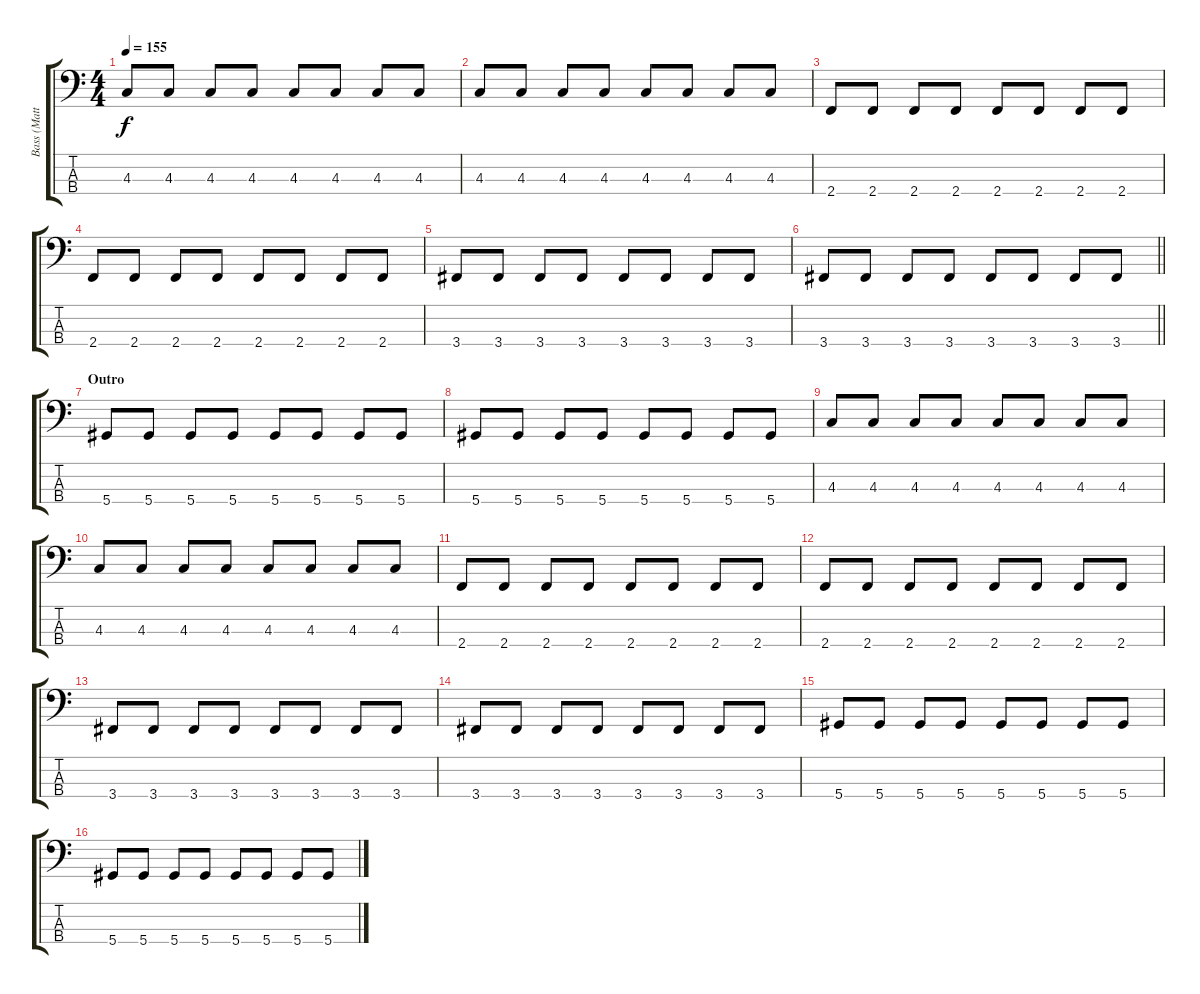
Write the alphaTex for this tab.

\track ("Bass (Matt)" "Bass (Matt") {instrument electricbassfinger}
\staff {score tabs}
\tuning (Gb2 Db2 Ab1 Eb1) {hide}
\ts (4 4)
\tempo 155
\clef f4
\ks c
4.3.8{dy f} 4.3.8 4.3.8 4.3.8 4.3.8 4.3.8 4.3.8 4.3.8 |
4.3.8 4.3.8 4.3.8 4.3.8 4.3.8 4.3.8 4.3.8 4.3.8 |
2.4.8 2.4.8 2.4.8 2.4.8 2.4.8 2.4.8 2.4.8 2.4.8 |
2.4.8 2.4.8 2.4.8 2.4.8 2.4.8 2.4.8 2.4.8 2.4.8 |
3.4.8 3.4.8 3.4.8 3.4.8 3.4.8 3.4.8 3.4.8 3.4.8 |
\barLineRight lightlight
3.4.8 3.4.8 3.4.8 3.4.8 3.4.8 3.4.8 3.4.8 3.4.8 |
\section ("" "Outro")
5.4.8 5.4.8 5.4.8 5.4.8 5.4.8 5.4.8 5.4.8 5.4.8 |
5.4.8 5.4.8 5.4.8 5.4.8 5.4.8 5.4.8 5.4.8 5.4.8 |
4.3.8 4.3.8 4.3.8 4.3.8 4.3.8 4.3.8 4.3.8 4.3.8 |
4.3.8 4.3.8 4.3.8 4.3.8 4.3.8 4.3.8 4.3.8 4.3.8 |
2.4.8 2.4.8 2.4.8 2.4.8 2.4.8 2.4.8 2.4.8 2.4.8 |
2.4.8 2.4.8 2.4.8 2.4.8 2.4.8 2.4.8 2.4.8 2.4.8 |
3.4.8 3.4.8 3.4.8 3.4.8 3.4.8 3.4.8 3.4.8 3.4.8 |
3.4.8 3.4.8 3.4.8 3.4.8 3.4.8 3.4.8 3.4.8 3.4.8 |
5.4.8 5.4.8 5.4.8 5.4.8 5.4.8 5.4.8 5.4.8 5.4.8 |
5.4.8 5.4.8 5.4.8 5.4.8 5.4.8 5.4.8 5.4.8 5.4.8
